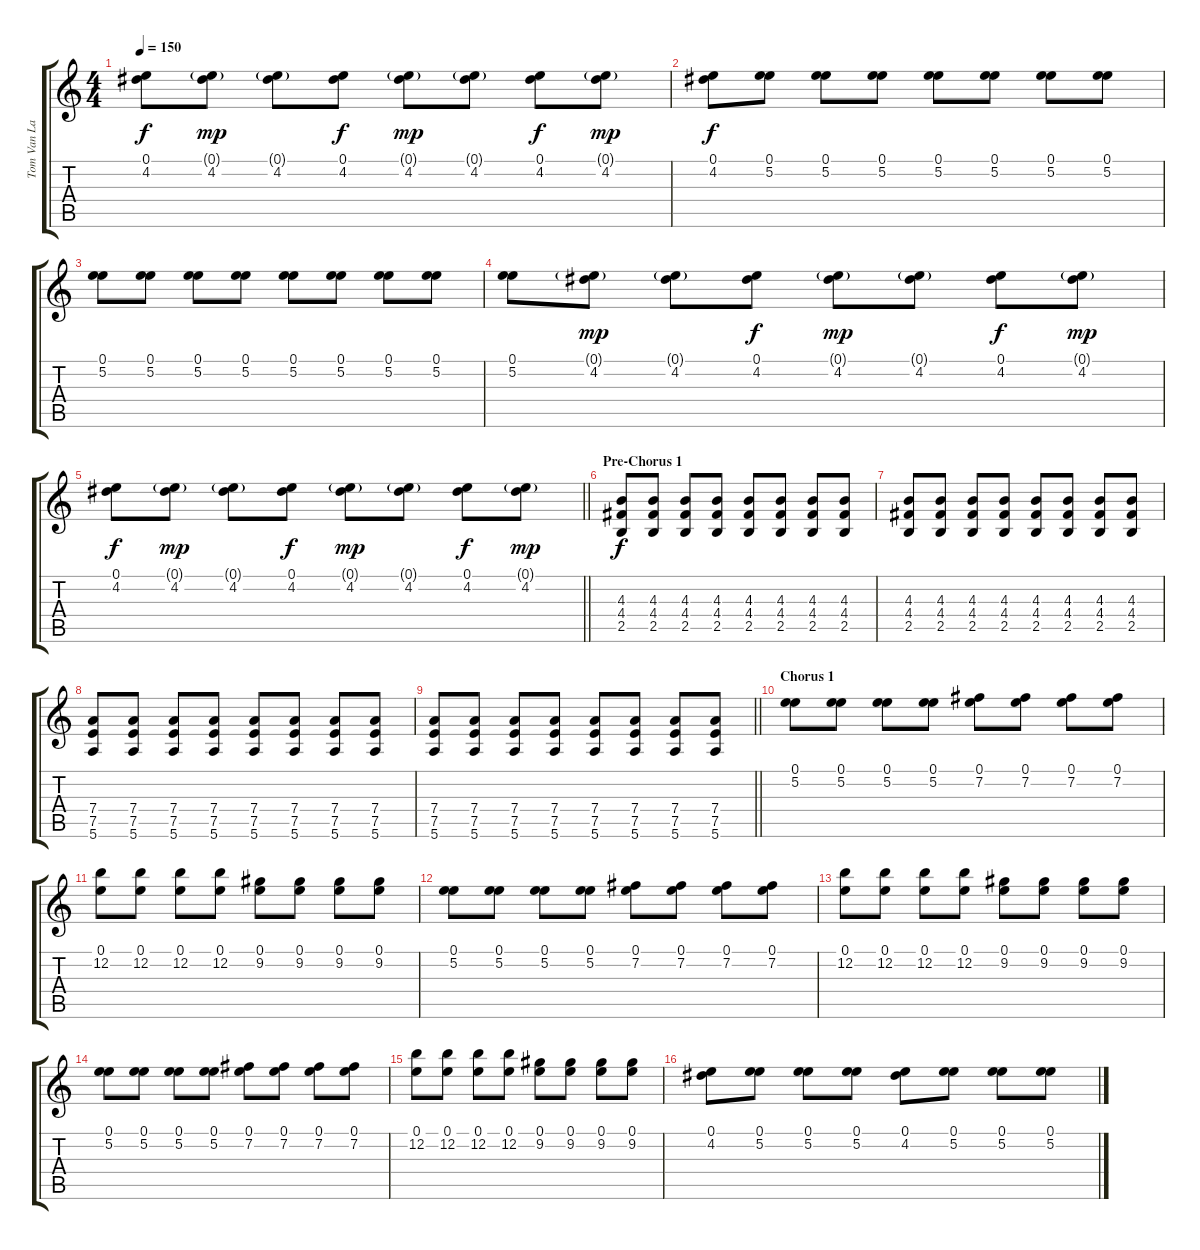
\track ("Tom Van Laere" "Tom Van La") {instrument distortionguitar}
\staff {score tabs}
\tuning (E4 B3 G3 D3 A2 E2) {hide}
\ts (4 4)
\tempo 150
\clef g2
\ks c
(0.1 4.2).8{dy f} (0.1{g} 4.2).8{dy mp} (0.1{g} 4.2).8 (0.1 4.2).8{dy f} (0.1{g} 4.2).8{dy mp} (0.1{g} 4.2).8 (0.1 4.2).8{dy f} (0.1{g} 4.2).8{dy mp} |
(0.1 4.2).8{dy f} (0.1 5.2).8 (0.1 5.2).8 (0.1 5.2).8 (0.1 5.2).8 (0.1 5.2).8 (0.1 5.2).8 (0.1 5.2).8 |
(0.1 5.2).8 (0.1 5.2).8 (0.1 5.2).8 (0.1 5.2).8 (0.1 5.2).8 (0.1 5.2).8 (0.1 5.2).8 (0.1 5.2).8 |
(0.1 5.2).8 (0.1{g} 4.2).8{dy mp} (0.1{g} 4.2).8 (0.1 4.2).8{dy f} (0.1{g} 4.2).8{dy mp} (0.1{g} 4.2).8 (0.1 4.2).8{dy f} (0.1{g} 4.2).8{dy mp} |
\barLineRight lightlight
(0.1 4.2).8{dy f} (0.1{g} 4.2).8{dy mp} (0.1{g} 4.2).8 (0.1 4.2).8{dy f} (0.1{g} 4.2).8{dy mp} (0.1{g} 4.2).8 (0.1 4.2).8{dy f} (0.1{g} 4.2).8{dy mp} |
\section ("" "Pre-Chorus 1")
(4.3 4.4 2.5).8{dy f} (4.3 4.4 2.5).8 (4.3 4.4 2.5).8 (4.3 4.4 2.5).8 (4.3 4.4 2.5).8 (4.3 4.4 2.5).8 (4.3 4.4 2.5).8 (4.3 4.4 2.5).8 |
(4.3 4.4 2.5).8 (4.3 4.4 2.5).8 (4.3 4.4 2.5).8 (4.3 4.4 2.5).8 (4.3 4.4 2.5).8 (4.3 4.4 2.5).8 (4.3 4.4 2.5).8 (4.3 4.4 2.5).8 |
(7.4 7.5 5.6).8 (7.4 7.5 5.6).8 (7.4 7.5 5.6).8 (7.4 7.5 5.6).8 (7.4 7.5 5.6).8 (7.4 7.5 5.6).8 (7.4 7.5 5.6).8 (7.4 7.5 5.6).8 |
\barLineRight lightlight
(7.4 7.5 5.6).8 (7.4 7.5 5.6).8 (7.4 7.5 5.6).8 (7.4 7.5 5.6).8 (7.4 7.5 5.6).8 (7.4 7.5 5.6).8 (7.4 7.5 5.6).8 (7.4 7.5 5.6).8 |
\section ("" "Chorus 1")
(0.1 5.2).8 (0.1 5.2).8 (0.1 5.2).8 (0.1 5.2).8 (0.1 7.2).8 (0.1 7.2).8 (0.1 7.2).8 (0.1 7.2).8 |
(0.1 12.2).8 (0.1 12.2).8 (0.1 12.2).8 (0.1 12.2).8 (0.1 9.2).8 (0.1 9.2).8 (0.1 9.2).8 (0.1 9.2).8 |
(0.1 5.2).8 (0.1 5.2).8 (0.1 5.2).8 (0.1 5.2).8 (0.1 7.2).8 (0.1 7.2).8 (0.1 7.2).8 (0.1 7.2).8 |
(0.1 12.2).8 (0.1 12.2).8 (0.1 12.2).8 (0.1 12.2).8 (0.1 9.2).8 (0.1 9.2).8 (0.1 9.2).8 (0.1 9.2).8 |
(0.1 5.2).8 (0.1 5.2).8 (0.1 5.2).8 (0.1 5.2).8 (0.1 7.2).8 (0.1 7.2).8 (0.1 7.2).8 (0.1 7.2).8 |
(0.1 12.2).8 (0.1 12.2).8 (0.1 12.2).8 (0.1 12.2).8 (0.1 9.2).8 (0.1 9.2).8 (0.1 9.2).8 (0.1 9.2).8 |
(0.1 4.2).8 (0.1 5.2).8 (0.1 5.2).8 (0.1 5.2).8 (0.1 4.2).8 (0.1 5.2).8 (0.1 5.2).8 (0.1 5.2).8
